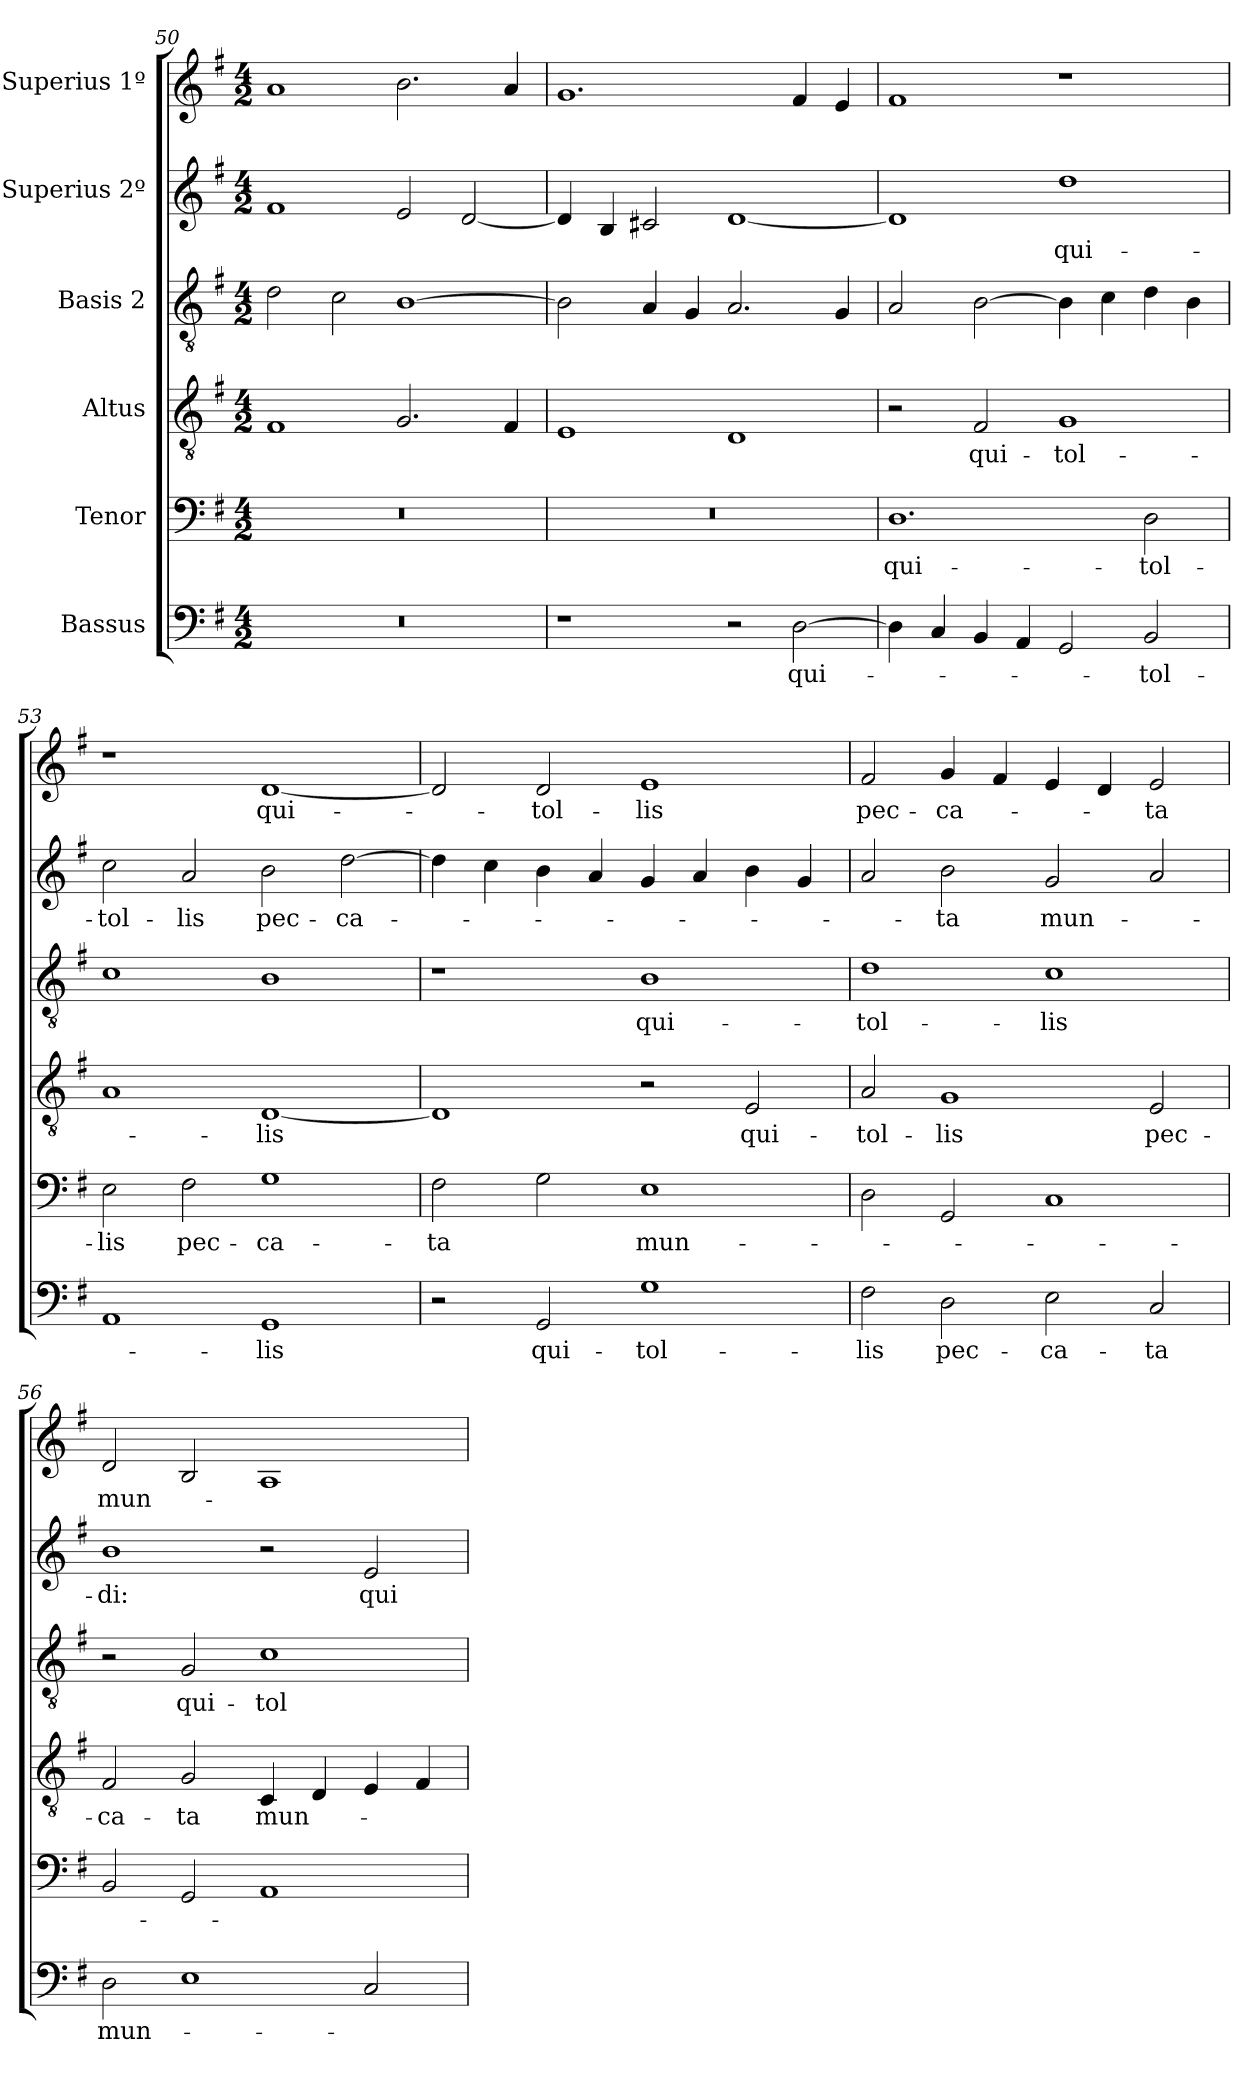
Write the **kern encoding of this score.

**kern	**text	**kern	**text	**kern	**text	**kern	**text	**kern	**text	**kern	**text
*part6	*part6	*part5	*part5	*part4	*part4	*part3	*part3	*part2	*part2	*part1	*part1
*staff6	*staff6	*staff5	*staff5	*staff4	*staff4	*staff3	*staff3	*staff2	*staff2	*staff1	*staff1
*I"Bassus	*	*I"Tenor	*	*I"Altus	*	*I"Basis 2	*	*I"Superius 2º	*	*I"Superius 1º	*
*clefF4	*	*clefF4	*	*clefGv2	*	*clefGv2	*	*clefG2	*	*clefG2	*
*k[f#]	*	*k[f#]	*	*k[f#]	*	*k[f#]	*	*k[f#]	*	*k[f#]	*
*M4/2	*	*M4/2	*	*M4/2	*	*M4/2	*	*M4/2	*	*M4/2	*
=50	=50	=50	=50	=50	=50	=50	=50	=50	=50	=50	=50
0r	.	0r	.	1F#/	.	2d\	.	1f#/	.	1a/	.
.	.	.	.	.	.	2c\	.	.	.	.	.
.	.	.	.	2.G/	.	[1B\	.	2e/	.	2.b\	.
.	.	.	.	.	.	.	.	[2d/	.	.	.
.	.	.	.	4F#/	.	.	.	.	.	4a/	.
=51	=51	=51	=51	=51	=51	=51	=51	=51	=51	=51	=51
1r	.	0r	.	1E/	.	2B\]	.	4d/]	.	1.g/	.
.	.	.	.	.	.	.	.	4B/	.	.	.
.	.	.	.	.	.	4A/	.	2c#X/	.	.	.
.	.	.	.	.	.	4G/	.	.	.	.	.
2r	.	.	.	1D/	.	2.A/	.	[1d/	.	.	.
[2D\	-qui-	.	.	.	.	.	.	.	.	4f#/	.
.	.	.	.	.	.	4G/	.	.	.	4e/	.
=52	=52	=52	=52	=52	=52	=52	=52	=52	=52	=52	=52
4D\]	.	1.D\	-qui-	2r	.	2A/	.	1d/]	.	1f#/	.
4C/	.	.	.	.	.	.	.	.	.	.	.
4BB/	.	.	.	2F#/	-qui-	[2B\	.	.	.	.	.
4AA/	.	.	.	.	.	.	.	.	.	.	.
2GG/	.	.	.	1G/	-tol-	4B\]	.	1dd\	qui-	1r	.
.	.	.	.	.	.	4c\	.	.	.	.	.
2BB/	-tol-	2D\	-tol-	.	.	4d\	.	.	.	.	.
.	.	.	.	.	.	4B\	.	.	.	.	.
=53	=53	=53	=53	=53	=53	=53	=53	=53	=53	=53	=53
1AA/	.	2E\	-lis	1A/	.	1c\	.	2cc\	-tol-	1r	.
.	.	2F#\	pec-	.	.	.	.	2a/	-lis	.	.
1GG/	-lis	1G\	-ca-	[1D/	-lis	1B\	.	2b\	pec-	[1d/	-qui-
.	.	.	.	.	.	.	.	[2dd\	-ca-	.	.
=54	=54	=54	=54	=54	=54	=54	=54	=54	=54	=54	=54
2r	.	2F#\	-ta	1D/]	.	1r	.	4dd\]	.	2d/]	.
.	.	.	.	.	.	.	.	4cc\	.	.	.
2GG/	qui-	2G\	.	.	.	.	.	4b\	.	2d/	-tol-
.	.	.	.	.	.	.	.	4a/	.	.	.
1G\	-tol-	1E\	mun-	2r	.	1B\	qui-	4g/	.	1e/	-lis
.	.	.	.	.	.	.	.	4a/	.	.	.
.	.	.	.	2E/	qui-	.	.	4b\	.	.	.
.	.	.	.	.	.	.	.	4g/	.	.	.
=55	=55	=55	=55	=55	=55	=55	=55	=55	=55	=55	=55
2F#\	-lis	2D\	.	2A/	-tol-	1d\	-tol-	2a/	.	2f#/	pec-
2D\	pec-	2GG/	.	1G/	-lis	.	.	2b\	-ta	4g/	-ca-
.	.	.	.	.	.	.	.	.	.	4f#/	.
2E\	-ca-	1C/	.	.	.	1c\	-lis	2g/	mun-	4e/	.
.	.	.	.	.	.	.	.	.	.	4d/	.
2C/	-ta	.	.	2E/	pec-	.	.	2a/	.	2e/	-ta
=56	=56	=56	=56	=56	=56	=56	=56	=56	=56	=56	=56
2D\	mun-	2BB/	.	2F#/	-ca-	2r	.	1b\	-di:	2d/	mun-
1E\	.	2GG/	.	2G/	-ta	2G/	qui-	.	.	2B/	.
.	.	1AA/	.	4C/	mun-	1c\	-tol-	2r	.	1A/	.
.	.	.	.	4D/	.	.	.	.	.	.	.
2C/	.	.	.	4E/	.	.	.	2e/	qui-	.	.
.	.	.	.	4F#/	.	.	.	.	.	.	.
=	=	=	=	=	=	=	=	=	=	=	=
*-	*-	*-	*-	*-	*-	*-	*-	*-	*-	*-	*-
